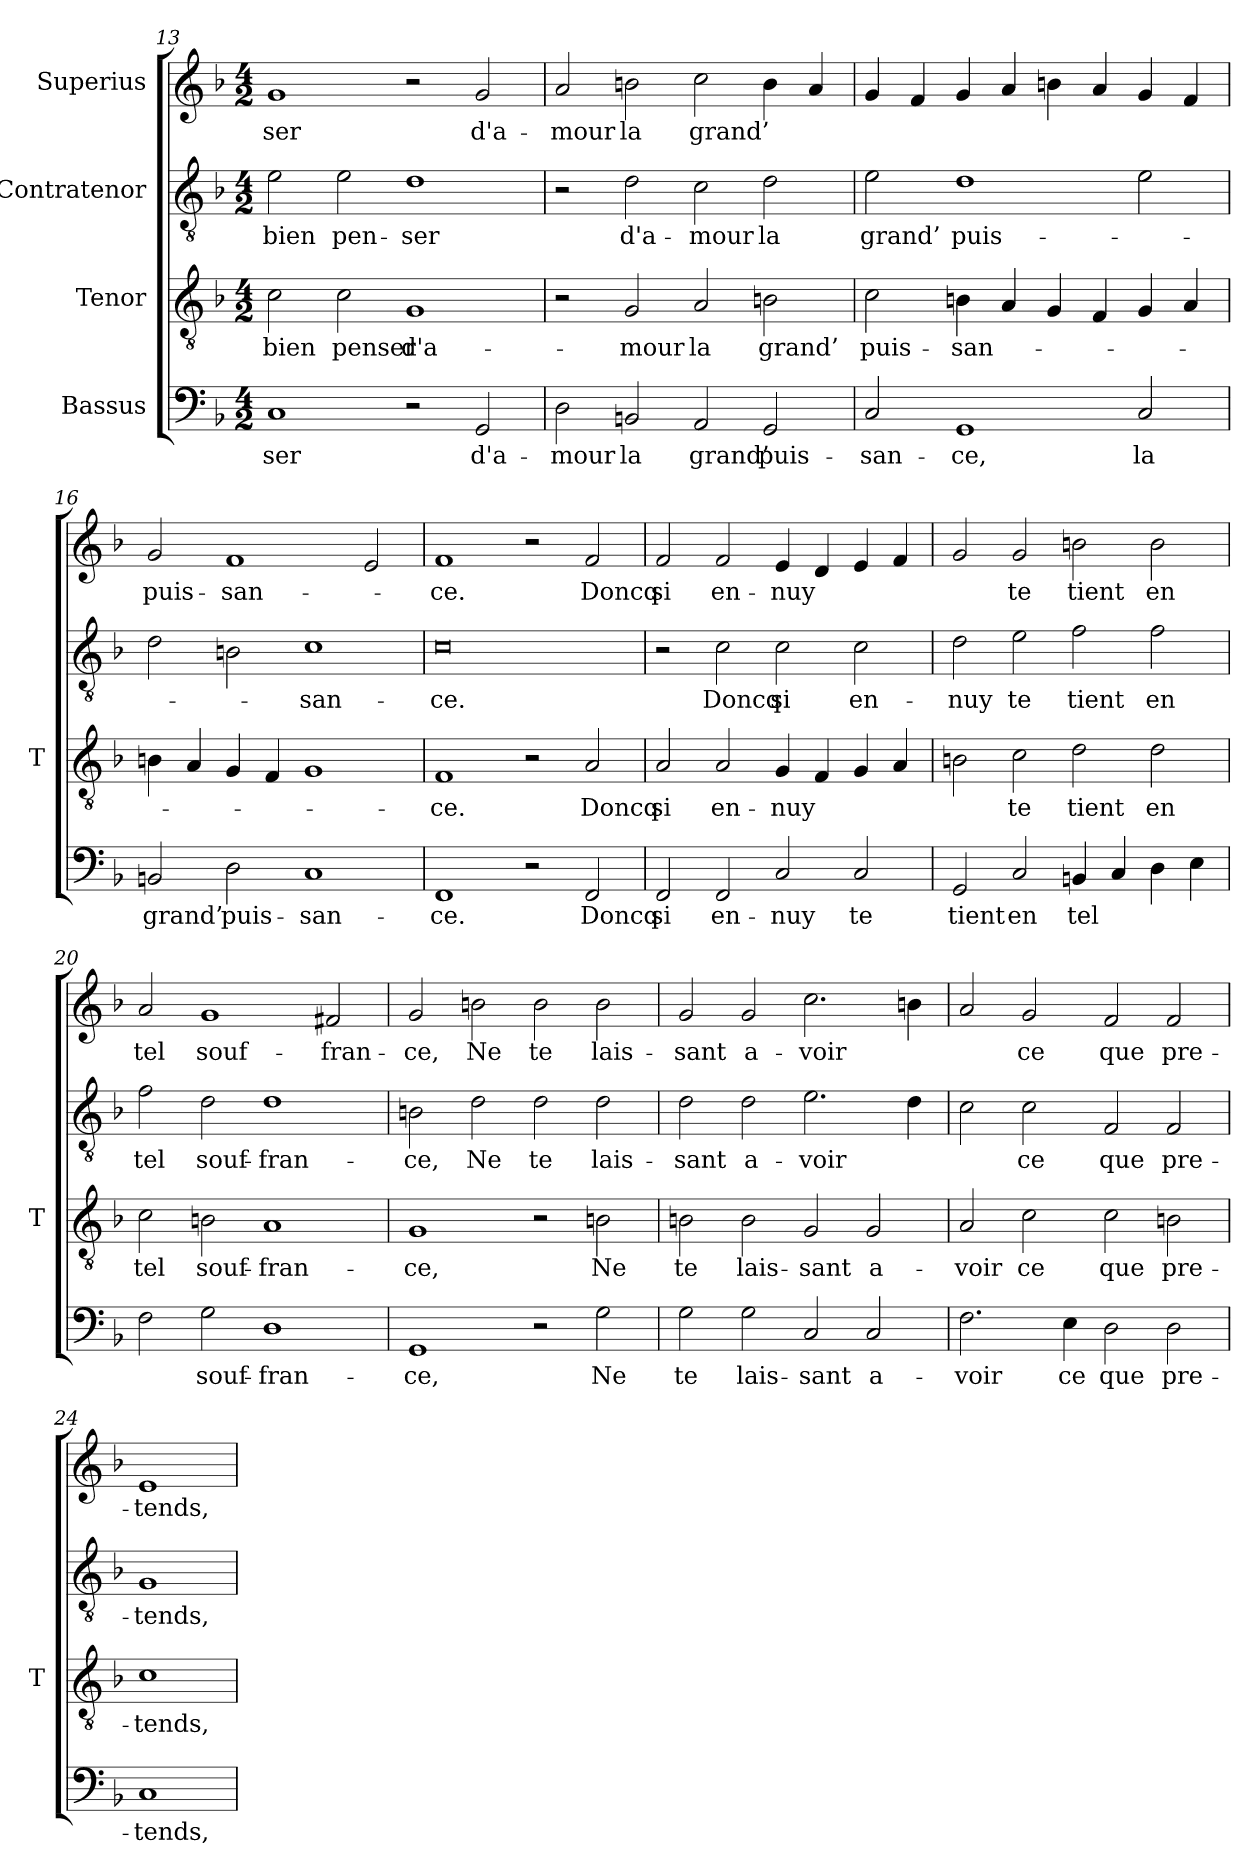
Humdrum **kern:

**kern	**text	**kern	**text	**kern	**text	**kern	**text
*part4	*part4	*part3	*part3	*part2	*part2	*part1	*part1
*staff4	*staff4	*staff3	*staff3	*staff2	*staff2	*staff1	*staff1
*I"Bassus	*	*I"Tenor	*	*I"Contratenor	*	*I"Superius	*
*	*	*I'T	*	*	*	*	*
*clefF4	*	*clefGv2	*	*clefGv2	*	*clefG2	*
*k[b-]	*	*k[b-]	*	*k[b-]	*	*k[b-]	*
*M4/2	*	*M4/2	*	*M4/2	*	*M4/2	*
=13	=13	=13	=13	=13	=13	=13	=13
1C	-ser	2c	-bien	2e	-bien	1g	-ser
.	.	2c	-penser	2e	pen-	.	.
2r	.	1G	d'a-	1d	-ser	2r	.
2GG	d'a-	.	.	.	.	2g	d'a-
=14	=14	=14	=14	=14	=14	=14	=14
2D	-mour	2r	.	2r	.	2a	-mour
2BBn	-la	2G	-mour	2d	d'a-	2b	-la
2AA	-grand’	2A	-la	2c	-mour	2cc	-grand’
2GG	puis-	2Bn	-grand’	2d	-la	4b	.
.	.	.	.	.	.	4a	.
=15	=15	=15	=15	=15	=15	=15	=15
2C	san-	2c	puis-	2e	-grand’	4g	.
.	.	.	.	.	.	4f	.
1GG	-ce,	4Bn	san-	1d	puis-	4g	.
.	.	4A	.	.	.	4a	.
.	.	4G	.	.	.	4b	.
.	.	4F	.	.	.	4a	.
2C	-la	4G	.	2e	.	4g	.
.	.	4A	.	.	.	4f	.
=16	=16	=16	=16	=16	=16	=16	=16
2BBn	-grand’	4Bn	.	2d	.	2g	puis-
.	.	4A	.	.	.	.	.
2D	puis-	4G	.	2Bn	.	1f	san-
.	.	4F	.	.	.	.	.
1C	san-	1G	.	1c	san-	.	.
.	.	.	.	.	.	2e	.
=17	=17	=17	=17	=17	=17	=17	=17
1FF	-ce.	1F	-ce.	0c	-ce.	1f	-ce.
2r	.	2r	.	.	.	2r	.
2FF	-Doncq	2A	-Doncq	.	.	2f	-Doncq
=18	=18	=18	=18	=18	=18	=18	=18
2FF	-si	2A	-si	2r	.	2f	-si
2FF	en-	2A	en-	2c	-Doncq	2f	en-
2C	-nuy	4G	-nuy	2c	-si	4e	-nuy
.	.	4F	.	.	.	4d	.
2C	-te	4G	.	2c	en-	4e	.
.	.	4A	.	.	.	4f	.
=19	=19	=19	=19	=19	=19	=19	=19
2GG	-tient	2Bn	.	2d	-nuy	2g	.
2C	-en	2c	-te	2e	-te	2g	-te
4BBn	-tel	2d	-tient	2f	-tient	2b	-tient
4C	.	.	.	.	.	.	.
4D	.	2d	-en	2f	-en	2b	-en
4E	.	.	.	.	.	.	.
=20	=20	=20	=20	=20	=20	=20	=20
2F	.	2c	-tel	2f	-tel	2a	-tel
2G	souf-	2Bn	souf-	2d	souf-	1g	souf-
1D	fran-	1A	fran-	1d	fran-	.	.
.	.	.	.	.	.	2f#X	fran-
=21	=21	=21	=21	=21	=21	=21	=21
1GG	-ce,	1G	-ce,	2Bn	-ce,	2g	-ce,
.	.	.	.	2d	-Ne	2b	-Ne
2r	.	2r	.	2d	-te	2b	-te
2G	-Ne	2Bn	-Ne	2d	lais-	2b	lais-
=22	=22	=22	=22	=22	=22	=22	=22
2G	-te	2Bn	-te	2d	-sant	2g	-sant
2G	lais-	2B	lais-	2d	a-	2g	a-
2C	-sant	2G	-sant	2.e	-voir	2.cc	-voir
2C	a-	2G	a-	.	.	.	.
.	.	.	.	4d	.	4b	.
=23	=23	=23	=23	=23	=23	=23	=23
2.F	-voir	2A	-voir	2c	.	2a	.
.	.	2c	-ce	2c	-ce	2g	-ce
4E	-ce	.	.	.	.	.	.
2D	-que	2c	-que	2F	-que	2f	-que
2D	pre-	2Bn	pre-	2F	pre-	2f	pre-
=24	=24	=24	=24	=24	=24	=24	=24
1C	-tends,	1c	-tends,	1G	-tends,	1e	-tends,
=	=	=	=	=	=	=	=
*-	*-	*-	*-	*-	*-	*-	*-
